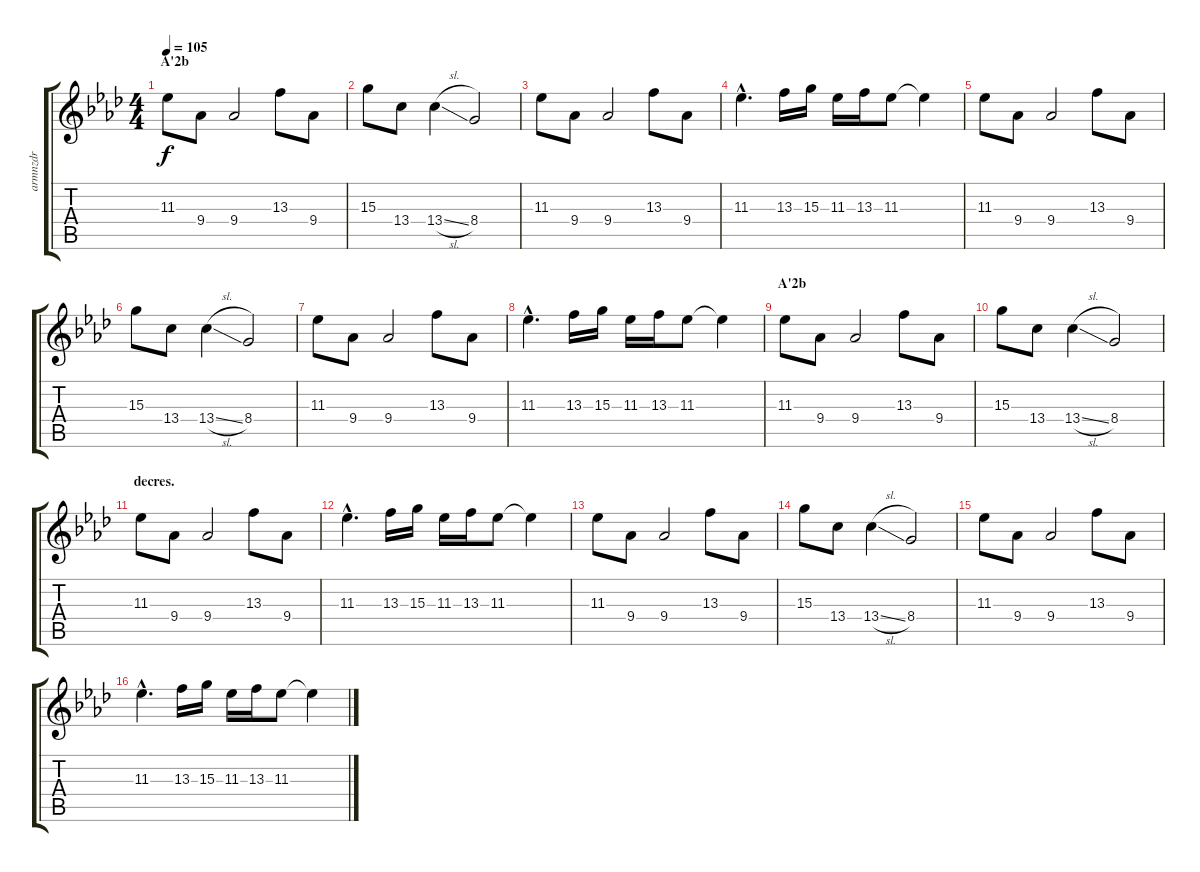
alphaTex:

\track ("armnzdr" "armnzdr") {instrument distortionguitar}
\staff {score tabs}
\tuning (Db4 Ab3 E3 B2 Gb2 Db2) {hide}
\ts (4 4)
\section ("" "A'2b")
\tempo 105
\clef g2
\ks ab
11.3.8{dy f} 9.4.8 9.4.2 13.3.8 9.4.8 |
15.3.8 13.4.8 13.4{sl}.4 8.4.2 |
11.3.8 9.4.8 9.4.2 13.3.8 9.4.8 |
11.3{hac}.4{d} 13.3.16 15.3.16 11.3.16 13.3.16 11.3.8 11.3{t}.4 |
11.3.8 9.4.8 9.4.2 13.3.8 9.4.8 |
15.3.8 13.4.8 13.4{sl}.4 8.4.2 |
11.3.8 9.4.8 9.4.2 13.3.8 9.4.8 |
11.3{hac}.4{d} 13.3.16 15.3.16 11.3.16 13.3.16 11.3.8 11.3{t}.4 |
\section ("" "A'2b")
11.3.8 9.4.8 9.4.2 13.3.8 9.4.8 |
15.3.8 13.4.8 13.4{sl}.4 8.4.2{volume 10} |
\section ("" "decres.")
11.3.8 9.4.8 9.4.2 13.3.8 9.4.8 |
11.3{hac}.4{d} 13.3.16 15.3.16 11.3.16 13.3.16 11.3.8 11.3{t}.4 |
11.3.8 9.4.8 9.4.2 13.3.8 9.4.8 |
\section ("" "")
15.3.8{volume 4} 13.4.8 13.4{sl}.4 8.4.2 |
11.3.8 9.4.8 9.4.2 13.3.8 9.4.8 |
11.3{hac}.4{d} 13.3.16 15.3.16 11.3.16 13.3.16 11.3.8 11.3{t}.4
